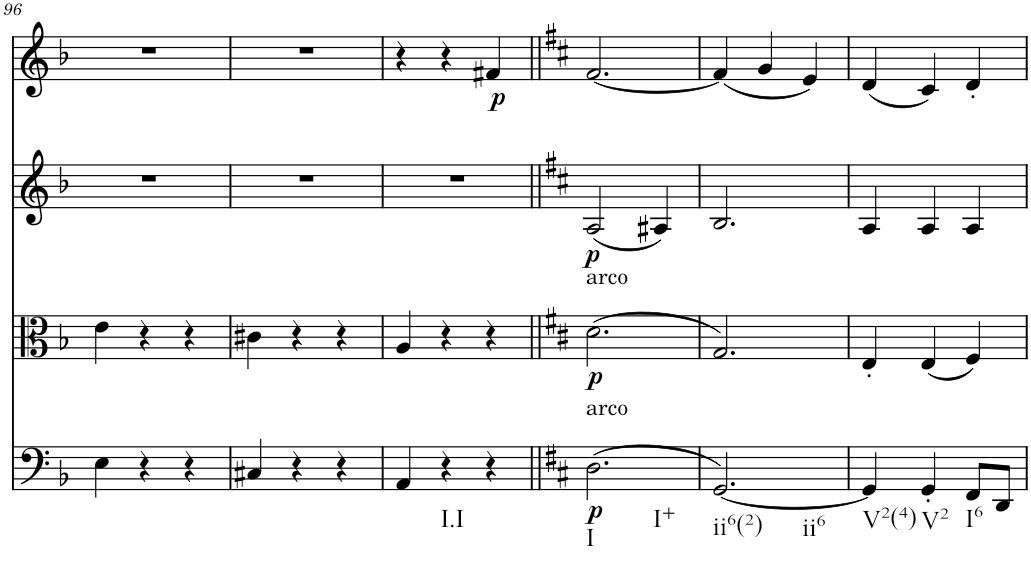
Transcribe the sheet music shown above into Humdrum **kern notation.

**kern	**dynam	**kern	**dynam	**kern	**dynam	**kern	**dynam
*part4	*part4	*part3	*part3	*part2	*part2	*part1	*part1
*staff4	*staff4	*staff3	*staff3	*staff2	*staff2	*staff1	*staff1
*I"Violoncello	*	*I"Viola	*	*I"Violin II	*	*I"Violin I	*
*I'Vc	*	*I'Vla	*	*I'Vln	*	*I'Vln	*
!!LO:PB:g=z
*clefF4	*	*clefC3	*	*clefG2	*	*clefG2	*
*k[b-]	*	*k[b-]	*	*k[b-]	*	*k[b-]	*
*M3/4	*	*M3/4	*	*M3/4	*	*M3/4	*
=96	=96	=96	=96	=96	=96	=96	=96
4E\	.	4e\	.	2.r	.	2.r	.
4r	.	4r	.	.	.	.	.
4r	.	4r	.	.	.	.	.
=97	=97	=97	=97	=97	=97	=97	=97
4C#X/	.	4c#X\	.	2.r	.	2.r	.
4r	.	4r	.	.	.	.	.
4r	.	4r	.	.	.	.	.
=98	=98	=98	=98	=98	=98	=98	=98
4AA/	.	4A/	.	2.r	.	4r	.
!LO:TX:b:t=I.I	!	!	!	!	!	!	!
4r	.	4r	.	.	.	4r	.
!	!	!	!	!	!	!	!LO:DY:b
4r	.	4r	.	.	.	4f#X/	p
=99||	=99||	=99||	=99||	=99||	=99||	=99||	=99||
*k[f#c#]	*	*k[f#c#]	*	*k[f#c#]	*	*k[f#c#]	*
!	!	!LO:TX:a:t=arco	!	!	!	!	!
!LO:TX:a:t=arco	!	!	!	!	!	!	!
!LO:TX:b:t=I	!	!	!	!	!	!	!
!LO:TX:b:t=I+	!	!	!	!	!	!	!
!	!LO:DY:b	!	!LO:DY:b	!	!LO:DY:b	!	!
(2.D\	p	(2.d\	p	(2A/	p	[2.f#/	.
.	.	.	.	4A#X/)	.	.	.
=100	=100	=100	=100	=100	=100	=100	=100
!LO:TX:b:t=ii6(2)	!	!	!	!	!	!	!
!LO:TX:b:t=ii6	!	!	!	!	!	!	!
[2.GG/)	.	2.G/)	.	2.B/	.	(4f#/]	.
.	.	.	.	.	.	4g/	.
.	.	.	.	.	.	4e/)	.
=101	=101	=101	=101	=101	=101	=101	=101
!LO:TX:b:t=V2(4)	!	!	!	!	!	!	!
4GG/]	.	4E'/	.	4A/	.	(4d/	.
!LO:TX:b:t=V2	!	!	!	!	!	!	!
4GG'/	.	(4E/	.	4A/	.	4c#/)	.
!LO:TX:b:t=I6	!	!	!	!	!	!	!
8FF#/L	.	4F#/)	.	4A/	.	4d'/	.
8DD/J	.	.	.	.	.	.	.
=	=	=	=	=	=	=	=
*-	*-	*-	*-	*-	*-	*-	*-
